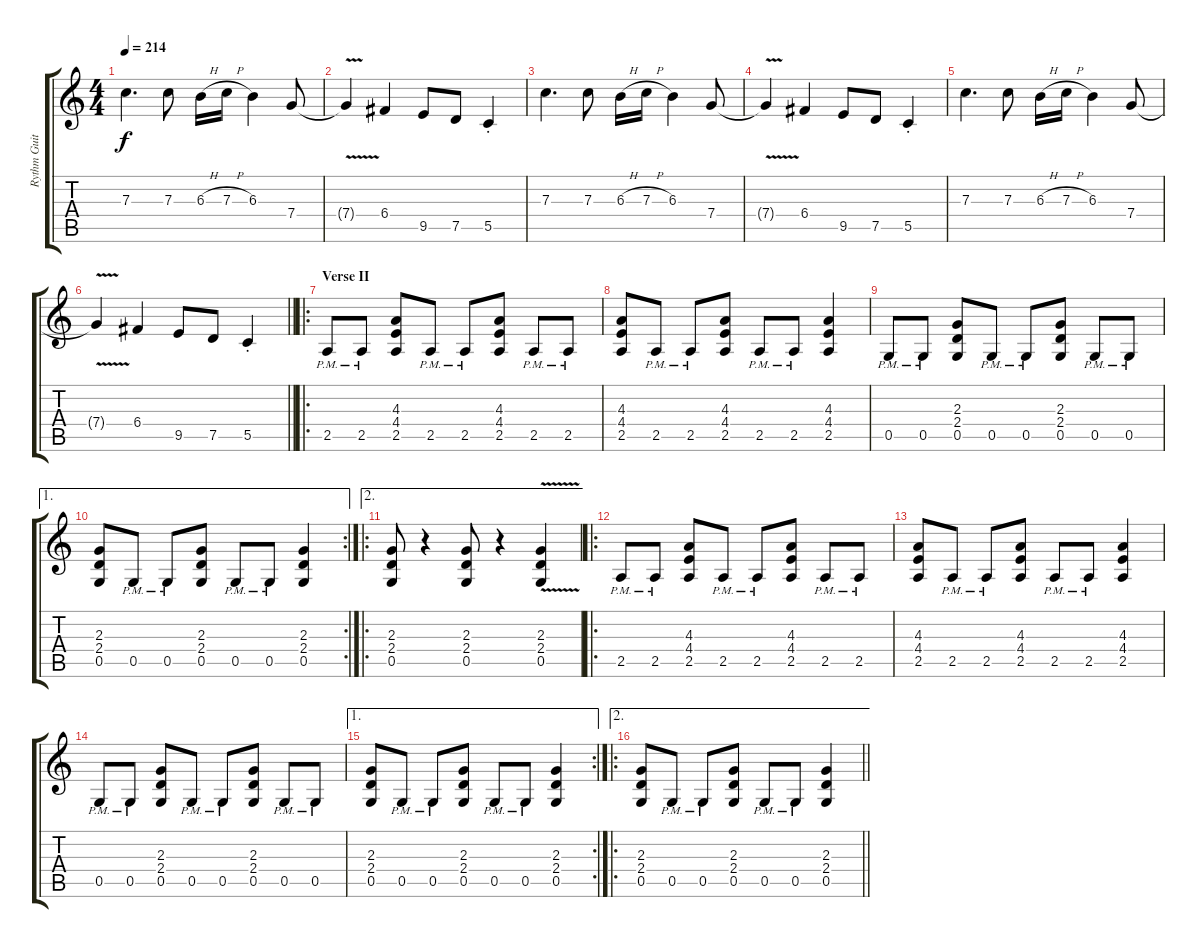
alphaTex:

\track ("Rythm Guitar II" "Rythm Guit") {instrument overdrivenguitar}
\staff {score tabs}
\tuning (D4 A3 F3 C3 G2 D2) {hide}
\ts (4 4)
\tempo 214
\clef g2
\ks c
7.3.4{d dy f} 7.3.8 6.3{h}.16 7.3{h}.16 6.3.4 7.4.8 |
7.4{v t}.4 6.4.4 9.5.8 7.5.8 5.5{st}.4 |
7.3.4{d} 7.3.8 6.3{h}.16 7.3{h}.16 6.3.4 7.4.8 |
7.4{v t}.4 6.4.4 9.5.8 7.5.8 5.5{st}.4 |
7.3.4{d} 7.3.8 6.3{h}.16 7.3{h}.16 6.3.4 7.4.8 |
\barLineRight lightlight
7.4{v t}.4 6.4.4 9.5.8 7.5.8 5.5{st}.4 |
\ro
\section ("" "Verse II")
2.5{pm}.8 2.5{pm}.8 (4.3 4.4 2.5).8 2.5{pm}.8 2.5{pm}.8 (4.3 4.4 2.5).8 2.5{pm}.8 2.5{pm}.8 |
(4.3 4.4 2.5).8 2.5{pm}.8 2.5{pm}.8 (4.3 4.4 2.5).8 2.5{pm}.8 2.5{pm}.8 (4.3 4.4 2.5).4 |
0.5{pm}.8 0.5{pm}.8 (2.3 2.4 0.5).8 0.5{pm}.8 0.5{pm}.8 (2.3 2.4 0.5).8 0.5{pm}.8 0.5{pm}.8 |
\ae 1
\rc 2
(2.3 2.4 0.5).8 0.5{pm}.8 0.5{pm}.8 (2.3 2.4 0.5).8 0.5{pm}.8 0.5{pm}.8 (2.3 2.4 0.5).4 |
\ae 2
\ro
(2.3 2.4 0.5).8 r.4 (2.3 2.4 0.5).8 r.4 (2.3 2.4{v} 0.5).4 |
\ro
2.5{pm}.8 2.5{pm}.8 (4.3 4.4 2.5).8 2.5{pm}.8 2.5{pm}.8 (4.3 4.4 2.5).8 2.5{pm}.8 2.5{pm}.8 |
(4.3 4.4 2.5).8 2.5{pm}.8 2.5{pm}.8 (4.3 4.4 2.5).8 2.5{pm}.8 2.5{pm}.8 (4.3 4.4 2.5).4 |
0.5{pm}.8 0.5{pm}.8 (2.3 2.4 0.5).8 0.5{pm}.8 0.5{pm}.8 (2.3 2.4 0.5).8 0.5{pm}.8 0.5{pm}.8 |
\ae 1
\rc 2
(2.3 2.4 0.5).8 0.5{pm}.8 0.5{pm}.8 (2.3 2.4 0.5).8 0.5{pm}.8 0.5{pm}.8 (2.3 2.4 0.5).4 |
\ae 2
\ro
\barLineRight lightlight
(2.3 2.4 0.5).8 0.5{pm}.8 0.5{pm}.8 (2.3 2.4 0.5).8 0.5{pm}.8 0.5{pm}.8 (2.3 2.4 0.5).4
